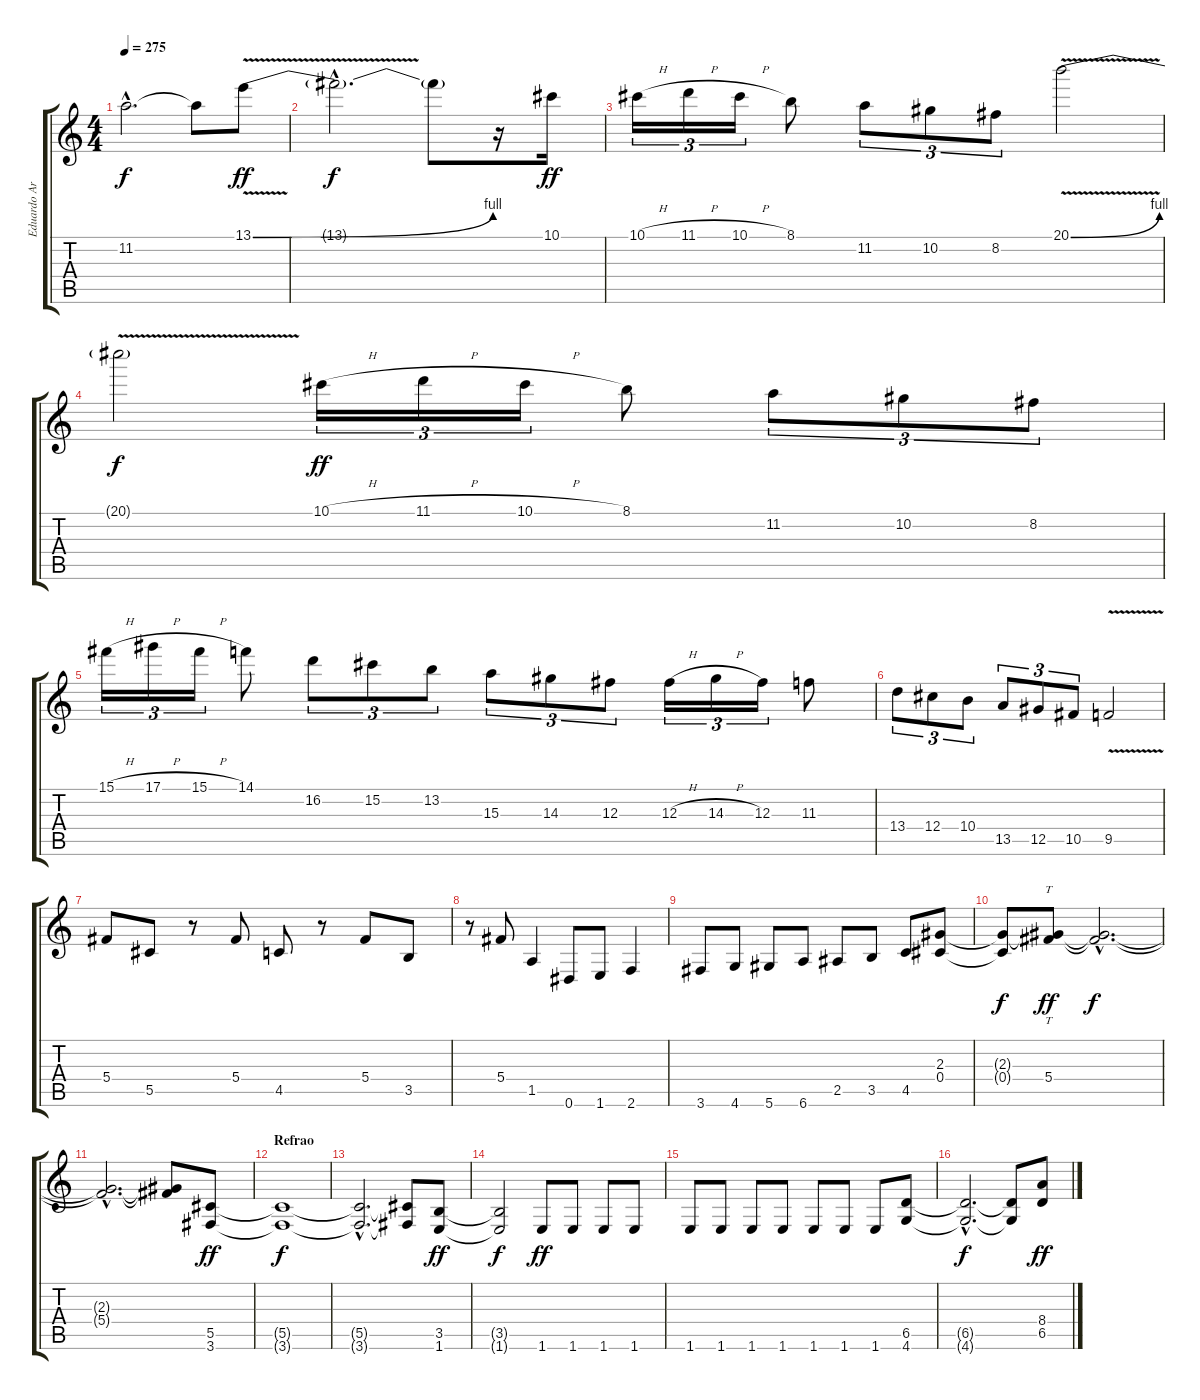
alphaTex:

\track ("Eduardo Ardanuy" "Eduardo Ar") {instrument distortionguitar}
\staff {score tabs}
\tuning (Eb4 Bb3 Gb3 Db3 Ab2 Eb2) {hide}
\ts (4 4)
\tempo 275
\clef g2
\ks c
11.2{hac t}.2{d dy f} 11.2{t}.8 13.1{be (bend 0 0 60 4) v}.8{dy ff} |
13.1{hac t}.2{d dy f} 13.1{t}.8 r.16 10.1.16{dy ff} |
10.1{h}.16{tu (3 2)} 11.1{h}.16{tu (3 2)} 10.1{h}.16{tu (3 2)} 8.1.8 11.2.8{tu (3 2)} 10.2.8{tu (3 2)} 8.2.8{tu (3 2)} 20.1{be (bend 0 0 60 4) v}.2 |
20.1{t}.2{dy f} 10.1{h}.16{tu (3 2) dy ff} 11.1{h}.16{tu (3 2)} 10.1{h}.16{tu (3 2)} 8.1.8 11.2.8{tu (3 2)} 10.2.8{tu (3 2)} 8.2.8{tu (3 2)} |
15.1{h}.16{tu (3 2)} 17.1{h}.16{tu (3 2)} 15.1{h}.16{tu (3 2)} 14.1.8 16.2.8{tu (3 2)} 15.2.8{tu (3 2)} 13.2.8{tu (3 2)} 15.3.8{tu (3 2)} 14.3.8{tu (3 2)} 12.3.8{tu (3 2)} 12.3{h}.16{tu (3 2)} 14.3{h}.16{tu (3 2)} 12.3.16{tu (3 2)} 11.3.8 |
13.4.8{tu (3 2)} 12.4.8{tu (3 2)} 10.4.8{tu (3 2)} 13.5.8{tu (3 2)} 12.5.8{tu (3 2)} 10.5.8{tu (3 2)} 9.5{v}.2 |
5.4.8 5.5.8 r.8 5.4.8 4.5.8 r.8 5.4.8 3.5.8 |
r.8 5.4.8 1.5.4 0.6.8 1.6.8 2.6.4 |
3.6.8 4.6.8 5.6.8 6.6.8 2.5.8 3.5.8 4.5.8 (2.3 0.4).8 |
(2.3{t} 0.4{t}).8{dy f} (2.3{t} 5.4).8{tt dy ff} (2.3{hac t} 5.4{hac t}).2{d dy f} |
(2.3{hac t} 5.4{hac t}).2{d} (2.3{t} 5.4{t}).8 (5.5 3.6).8{dy ff} |
\section ("" "Refrao")
(5.5{t} 3.6{t}).1{dy f} |
(5.5{hac t} 3.6{hac t}).2{d} (5.5{t} 3.6{t}).8 (3.5 1.6).8{dy ff} |
(3.5{t} 1.6{t}).2{dy f} 1.6.8{dy ff} 1.6.8 1.6.8 1.6.8 |
1.6.8 1.6.8 1.6.8 1.6.8 1.6.8 1.6.8 1.6.8 (6.5 4.6).8 |
(6.5{hac t} 4.6{hac t}).2{d dy f} (6.5{t} 4.6{t}).8 (8.4 6.5).8{dy ff}
